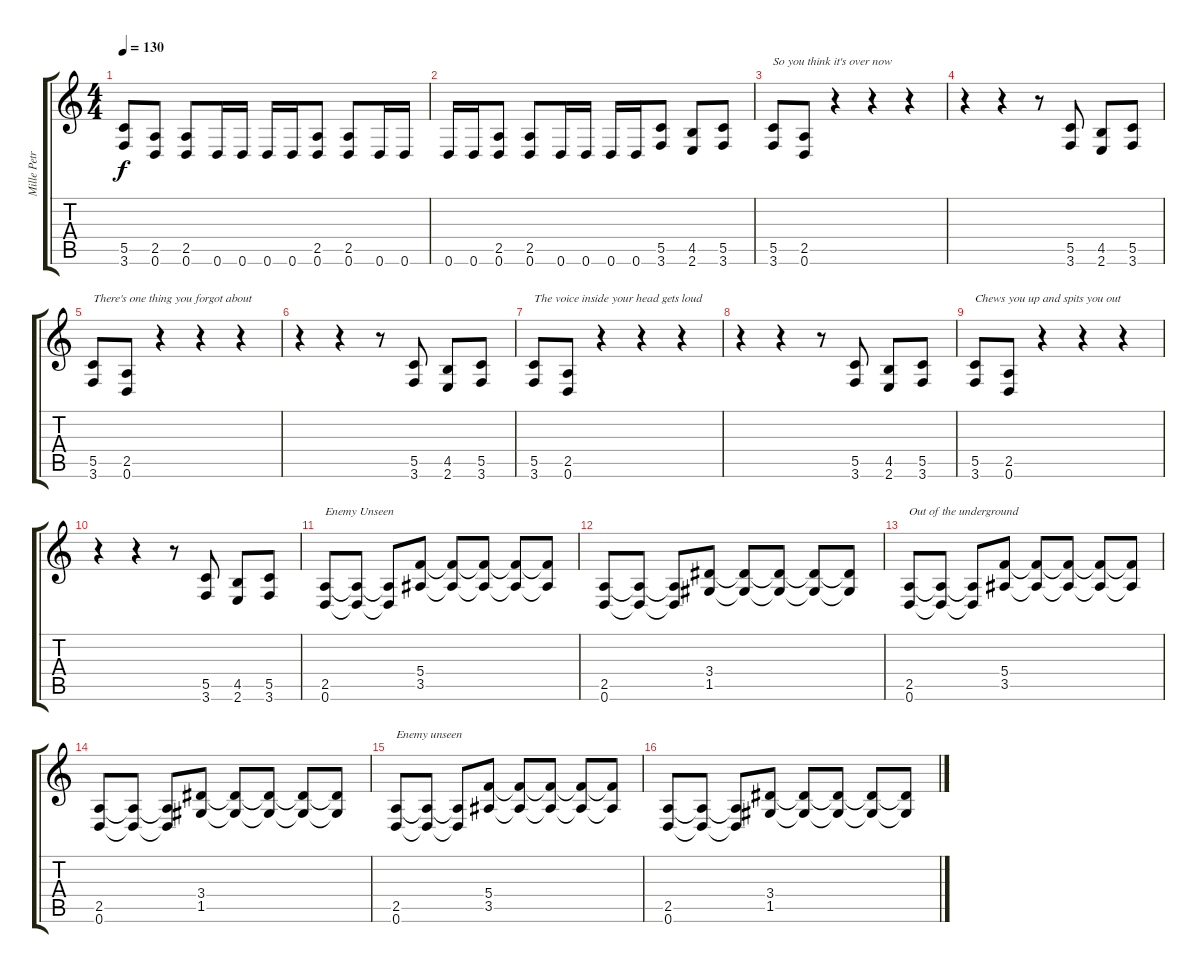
\track ("Mille Petrozza" "Mille Petr") {instrument distortionguitar}
\staff {score tabs}
\tuning (D4 A3 F3 C3 G2 D2) {hide}
\ts (4 4)
\tempo 130
\clef g2
\ks c
(5.5 3.6).8{dy f} (2.5 0.6).8 (2.5 0.6).8 0.6.16 0.6.16 0.6.16 0.6.16 (2.5 0.6).8 (2.5 0.6).8 0.6.16 0.6.16 |
0.6.16 0.6.16 (2.5 0.6).8 (2.5 0.6).8 0.6.16 0.6.16 0.6.16 0.6.16 (5.5 3.6).8 (4.5 2.6).8 (5.5 3.6).8 |
(5.5 3.6).8{txt "So you think it's over now"} (2.5 0.6).8 r.4 r.4 r.4 |
r.4 r.4 r.8 (5.5 3.6).8 (4.5 2.6).8 (5.5 3.6).8 |
(5.5 3.6).8{txt "There's one thing you forgot about"} (2.5 0.6).8 r.4 r.4 r.4 |
r.4 r.4 r.8 (5.5 3.6).8 (4.5 2.6).8 (5.5 3.6).8 |
(5.5 3.6).8{txt "The voice inside your head gets loud"} (2.5 0.6).8 r.4 r.4 r.4 |
r.4 r.4 r.8 (5.5 3.6).8 (4.5 2.6).8 (5.5 3.6).8 |
(5.5 3.6).8{txt "Chews you up and spits you out"} (2.5 0.6).8 r.4 r.4 r.4 |
r.4 r.4 r.8 (5.5 3.6).8 (4.5 2.6).8 (5.5 3.6).8 |
(2.5 0.6).8{txt "Enemy Unseen"} (2.5{t} 0.6{t}).8 (2.5{t} 0.6{t}).8 (5.4 3.5).8 (5.4{t} 3.5{t}).8 (5.4{t} 3.5{t}).8 (5.4{t} 3.5{t}).8 (5.4{t} 3.5{t}).8 |
(2.5 0.6).8 (2.5{t} 0.6{t}).8 (2.5{t} 0.6{t}).8 (3.4 1.5).8 (3.4{t} 1.5{t}).8 (3.4{t} 1.5{t}).8 (3.4{t} 1.5{t}).8 (3.4{t} 1.5{t}).8 |
(2.5 0.6).8{txt "Out of the underground"} (2.5{t} 0.6{t}).8 (2.5{t} 0.6{t}).8 (5.4 3.5).8 (5.4{t} 3.5{t}).8 (5.4{t} 3.5{t}).8 (5.4{t} 3.5{t}).8 (5.4{t} 3.5{t}).8 |
(2.5 0.6).8 (2.5{t} 0.6{t}).8 (2.5{t} 0.6{t}).8 (3.4 1.5).8 (3.4{t} 1.5{t}).8 (3.4{t} 1.5{t}).8 (3.4{t} 1.5{t}).8 (3.4{t} 1.5{t}).8 |
(2.5 0.6).8{txt "Enemy unseen"} (2.5{t} 0.6{t}).8 (2.5{t} 0.6{t}).8 (5.4 3.5).8 (5.4{t} 3.5{t}).8 (5.4{t} 3.5{t}).8 (5.4{t} 3.5{t}).8 (5.4{t} 3.5{t}).8 |
(2.5 0.6).8 (2.5{t} 0.6{t}).8 (2.5{t} 0.6{t}).8 (3.4 1.5).8 (3.4{t} 1.5{t}).8 (3.4{t} 1.5{t}).8 (3.4{t} 1.5{t}).8 (3.4{t} 1.5{t}).8
